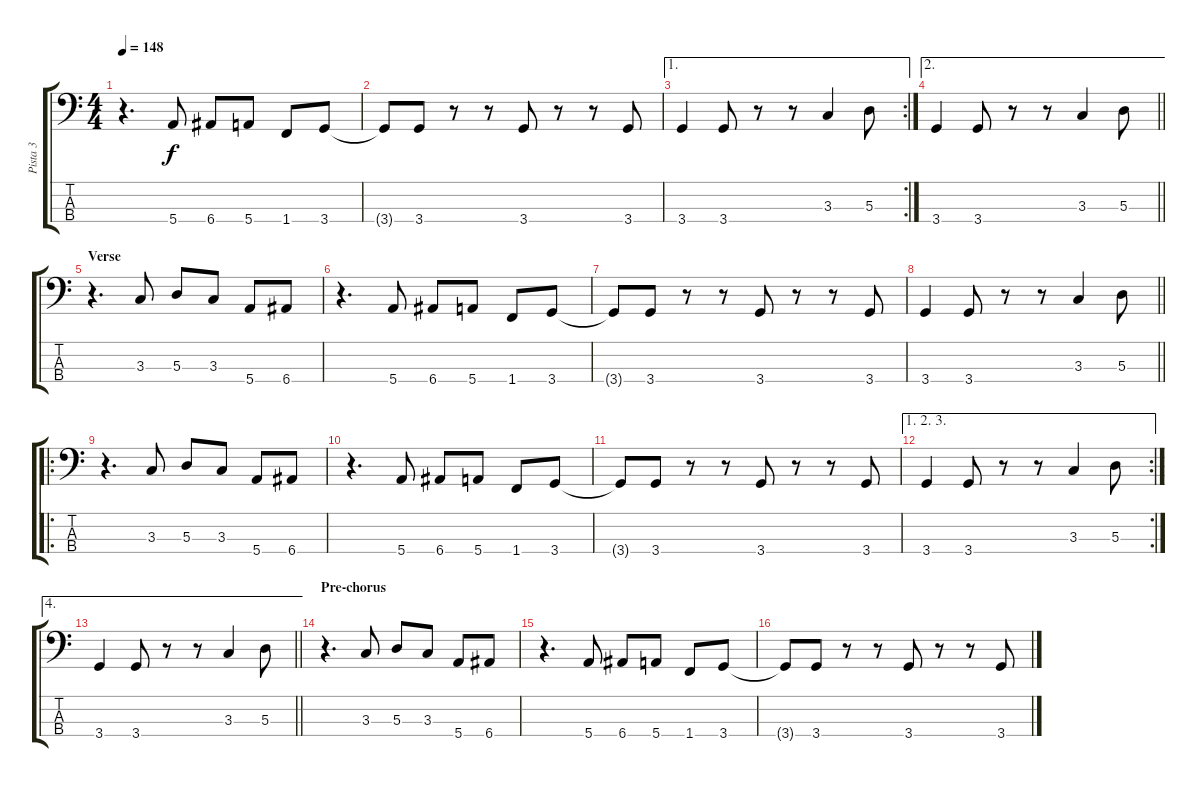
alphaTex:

\track ("Pista 3" "Pista 3") {instrument electricbasspick}
\staff {score tabs}
\tuning (G2 D2 A1 E1) {hide}
\ts (4 4)
\tempo 148
\clef f4
\ks c
r.4{d dy f} 5.4.8 6.4.8 5.4.8 1.4.8 3.4.8 |
3.4{t}.8 3.4.8 r.8 r.8 3.4.8 r.8 r.8 3.4.8 |
\ae 1
\rc 2
3.4.4 3.4.8 r.8 r.8 3.3.4 5.3.8 |
\ae 2
\barLineRight lightlight
3.4.4 3.4.8 r.8 r.8 3.3.4 5.3.8 |
\section ("" "Verse")
r.4{d} 3.3.8 5.3.8 3.3.8 5.4.8 6.4.8 |
r.4{d} 5.4.8 6.4.8 5.4.8 1.4.8 3.4.8 |
3.4{t}.8 3.4.8 r.8 r.8 3.4.8 r.8 r.8 3.4.8 |
\barLineRight lightlight
3.4.4 3.4.8 r.8 r.8 3.3.4 5.3.8 |
\ro
r.4{d} 3.3.8 5.3.8 3.3.8 5.4.8 6.4.8 |
r.4{d} 5.4.8 6.4.8 5.4.8 1.4.8 3.4.8 |
3.4{t}.8 3.4.8 r.8 r.8 3.4.8 r.8 r.8 3.4.8 |
\ae (1 2 3)
\rc 2
3.4.4 3.4.8 r.8 r.8 3.3.4 5.3.8 |
\ae 4
\barLineRight lightlight
3.4.4 3.4.8 r.8 r.8 3.3.4 5.3.8 |
\section ("" "Pre-chorus")
r.4{d} 3.3.8 5.3.8 3.3.8 5.4.8 6.4.8 |
r.4{d} 5.4.8 6.4.8 5.4.8 1.4.8 3.4.8 |
3.4{t}.8 3.4.8 r.8 r.8 3.4.8 r.8 r.8 3.4.8
